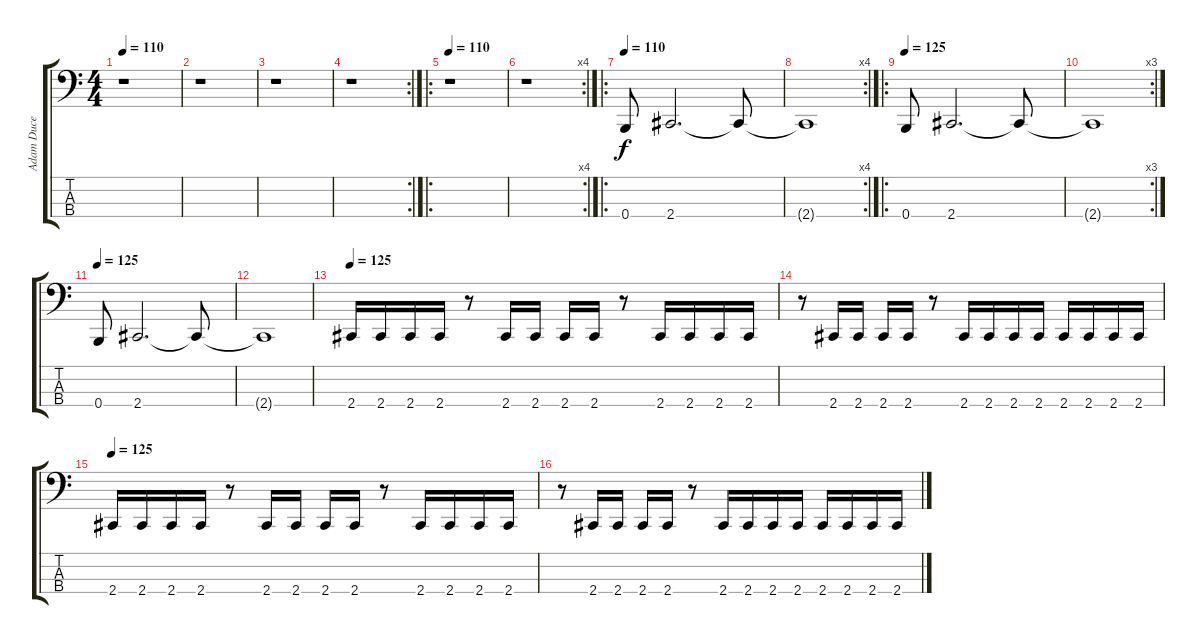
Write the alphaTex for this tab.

\track ("Adam Duce" "Adam Duce") {instrument electricbassfinger}
\staff {score tabs}
\tuning (E2 B1 Gb1 B0) {hide}
\ts (4 4)
\tempo 110
\clef f4
\ks c
r.1{dy f instrument electricbassfinger} |
r.1 |
r.1 |
\rc 2
r.1 |
\ro
\tempo 110
r.1 |
\rc 4
r.1 |
\ro
\tempo 110
0.4.8 2.4.2{d} 2.4{t}.8 |
\rc 4
2.4{t}.1 |
\ro
\tempo 125
0.4.8 2.4.2{d} 2.4{t}.8 |
\rc 3
2.4{t}.1 |
\tempo 125
0.4.8 2.4.2{d} 2.4{t}.8 |
2.4{t}.1 |
\tempo 125
2.4.16 2.4.16 2.4.16 2.4.16 r.8 2.4.16 2.4.16 2.4.16 2.4.16 r.8 2.4.16 2.4.16 2.4.16 2.4.16 |
r.8 2.4.16 2.4.16 2.4.16 2.4.16 r.8 2.4.16 2.4.16 2.4.16 2.4.16 2.4.16 2.4.16 2.4.16 2.4.16 |
\tempo 125
2.4.16 2.4.16 2.4.16 2.4.16 r.8 2.4.16 2.4.16 2.4.16 2.4.16 r.8 2.4.16 2.4.16 2.4.16 2.4.16 |
r.8 2.4.16 2.4.16 2.4.16 2.4.16 r.8 2.4.16 2.4.16 2.4.16 2.4.16 2.4.16 2.4.16 2.4.16 2.4.16
